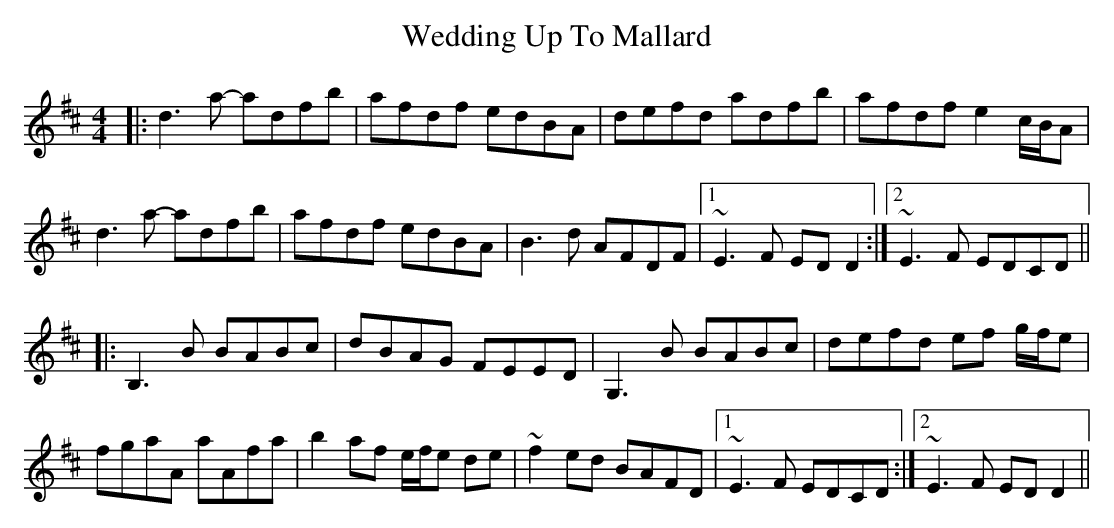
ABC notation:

X:1
T: Wedding Up To Mallard
M: 4/4
L: 1/8
K: Dmaj
|: d3a- adfb | afdf edBA | defd adfb | afdf e2c/B/A |
d3a- adfb | afdf edBA | B3d AFDF |1 ~E3F EDD2 :|2 ~E3F EDCD ||
|: B,3B BABc | dBAG FEED | G,3B BABc | defd ef g/f/e |
fgaA aAfa | b2af e/f/e de | ~f2ed BAFD |1 ~E3F EDCD :|2 ~E3F EDD2||
